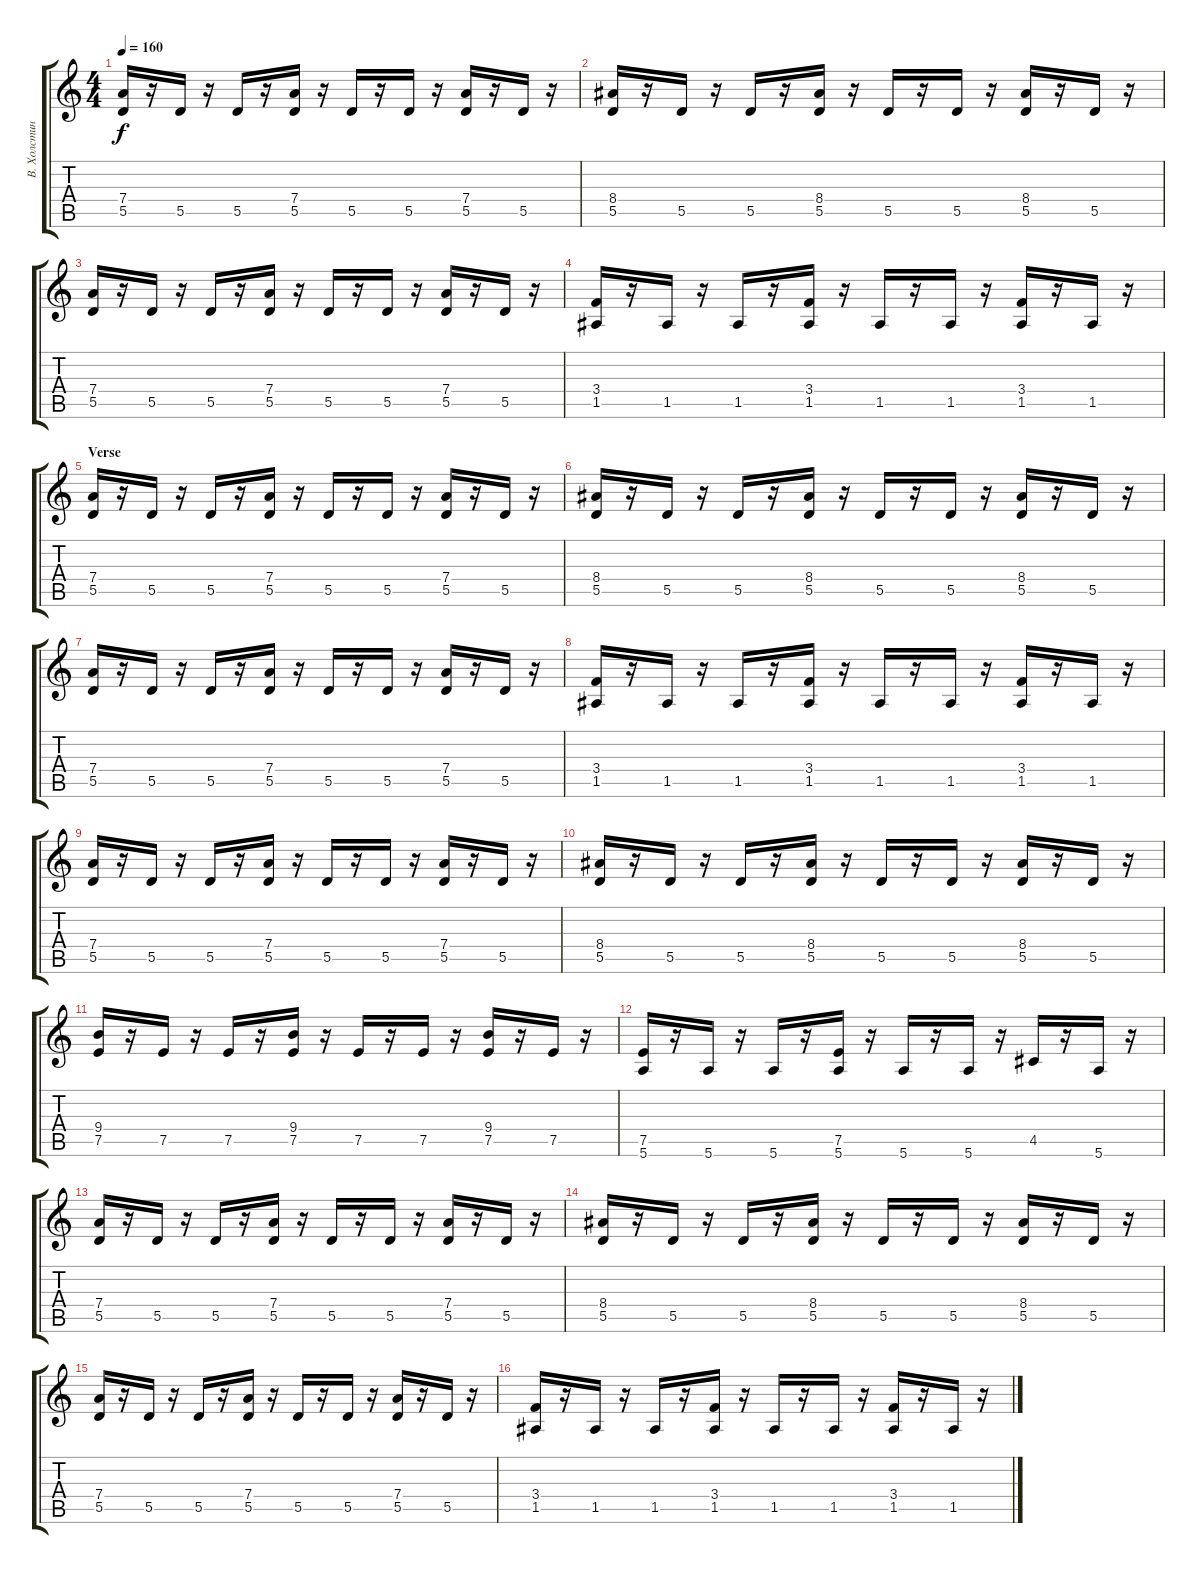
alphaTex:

\track ("B. Холстинин" "B. Холстин") {instrument distortionguitar}
\staff {score tabs}
\tuning (E4 B3 G3 D3 A2 E2) {hide}
\ts (4 4)
\tempo 160
\clef g2
\ks c
(7.4{t} 5.5{t}).16{dy f} r.16 5.5.16 r.16 5.5.16 r.16 (7.4 5.5).16 r.16 5.5.16 r.16 5.5.16 r.16 (7.4 5.5).16 r.16 5.5.16 r.16 |
(8.4 5.5).16 r.16 5.5.16 r.16 5.5.16 r.16 (8.4 5.5).16 r.16 5.5.16 r.16 5.5.16 r.16 (8.4 5.5).16 r.16 5.5.16 r.16 |
(7.4 5.5).16 r.16 5.5.16 r.16 5.5.16 r.16 (7.4 5.5).16 r.16 5.5.16 r.16 5.5.16 r.16 (7.4 5.5).16 r.16 5.5.16 r.16 |
(3.4 1.5).16 r.16 1.5.16 r.16 1.5.16 r.16 (3.4 1.5).16 r.16 1.5.16 r.16 1.5.16 r.16 (3.4 1.5).16 r.16 1.5.16 r.16 |
\section ("" "Verse")
(7.4 5.5).16 r.16 5.5.16 r.16 5.5.16 r.16 (7.4 5.5).16 r.16 5.5.16 r.16 5.5.16 r.16 (7.4 5.5).16 r.16 5.5.16 r.16 |
(8.4 5.5).16 r.16 5.5.16 r.16 5.5.16 r.16 (8.4 5.5).16 r.16 5.5.16 r.16 5.5.16 r.16 (8.4 5.5).16 r.16 5.5.16 r.16 |
(7.4 5.5).16 r.16 5.5.16 r.16 5.5.16 r.16 (7.4 5.5).16 r.16 5.5.16 r.16 5.5.16 r.16 (7.4 5.5).16 r.16 5.5.16 r.16 |
(3.4 1.5).16 r.16 1.5.16 r.16 1.5.16 r.16 (3.4 1.5).16 r.16 1.5.16 r.16 1.5.16 r.16 (3.4 1.5).16 r.16 1.5.16 r.16 |
(7.4 5.5).16 r.16 5.5.16 r.16 5.5.16 r.16 (7.4 5.5).16 r.16 5.5.16 r.16 5.5.16 r.16 (7.4 5.5).16 r.16 5.5.16 r.16 |
(8.4 5.5).16 r.16 5.5.16 r.16 5.5.16 r.16 (8.4 5.5).16 r.16 5.5.16 r.16 5.5.16 r.16 (8.4 5.5).16 r.16 5.5.16 r.16 |
(9.4 7.5).16 r.16 7.5.16 r.16 7.5.16 r.16 (9.4 7.5).16 r.16 7.5.16 r.16 7.5.16 r.16 (9.4 7.5).16 r.16 7.5.16 r.16 |
(7.5 5.6).16 r.16 5.6.16 r.16 5.6.16 r.16 (7.5 5.6).16 r.16 5.6.16 r.16 5.6.16 r.16 4.5.16 r.16 5.6.16 r.16 |
(7.4 5.5).16 r.16 5.5.16 r.16 5.5.16 r.16 (7.4 5.5).16 r.16 5.5.16 r.16 5.5.16 r.16 (7.4 5.5).16 r.16 5.5.16 r.16 |
(8.4 5.5).16 r.16 5.5.16 r.16 5.5.16 r.16 (8.4 5.5).16 r.16 5.5.16 r.16 5.5.16 r.16 (8.4 5.5).16 r.16 5.5.16 r.16 |
(7.4 5.5).16 r.16 5.5.16 r.16 5.5.16 r.16 (7.4 5.5).16 r.16 5.5.16 r.16 5.5.16 r.16 (7.4 5.5).16 r.16 5.5.16 r.16 |
(3.4 1.5).16 r.16 1.5.16 r.16 1.5.16 r.16 (3.4 1.5).16 r.16 1.5.16 r.16 1.5.16 r.16 (3.4 1.5).16 r.16 1.5.16 r.16
